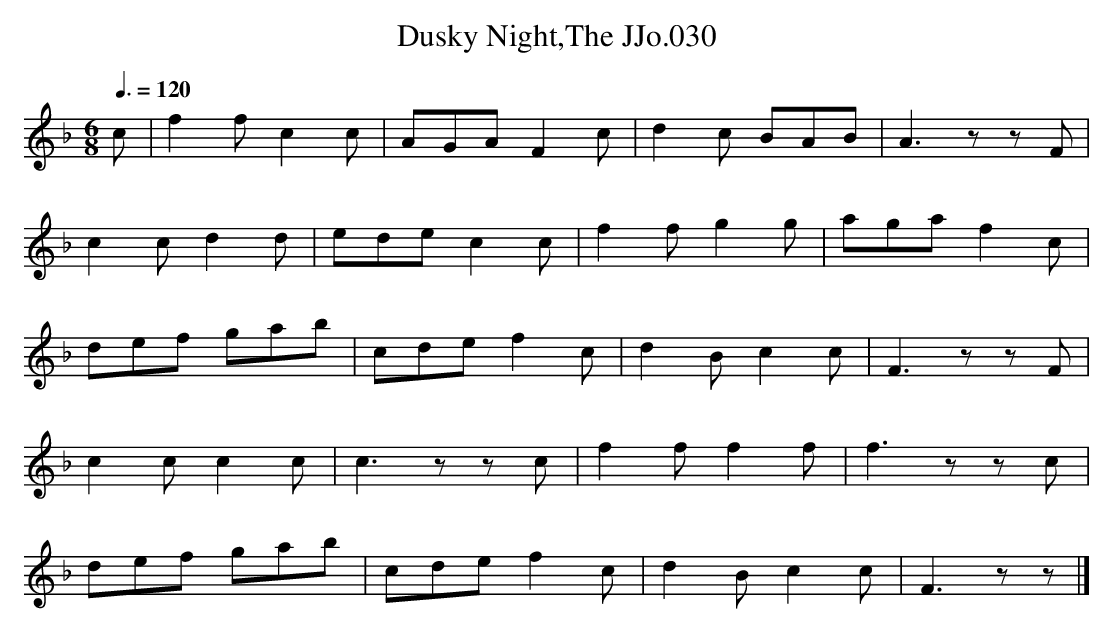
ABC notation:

X:1
T:Dusky Night,The JJo.030
L:1/8
M:6/8
Q:3/8=120
K:F
c|f2fc2c|AGA F2c|d2c BAB|A3zzF|!
c2cd2d|ede c2c|f2fg2g|aga f2c|!
def gab|cde f2c|d2Bc2c|F3zzF|!
c2cc2c|c3zzc|f2ff2f|f3zzc|!
def gab|cde f2c|d2Bc2c|F3zz|]
